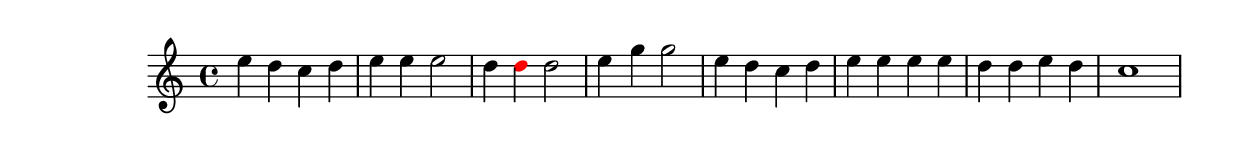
\version "2.18.2"
\language "english"

\header {
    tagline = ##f
}

\layout {}

\paper {}

\score {
    \new Staff
    {
        {   % measure
            \time 4/4
            \tweak color #black
            e''4
            \tweak color #black
            d''4
            \tweak color #black
            c''4
            \tweak color #black
            d''4
        }   % measure
        {   % measure
            \tweak color #black
            e''4
            \tweak color #black
            e''4
            \tweak color #black
            e''2
        }   % measure
        {   % measure
            \tweak color #black
            d''4
            \tweak color #red
            d''4
            d''2
        }   % measure
        {   % measure
            e''4
            g''4
            g''2
        }   % measure
        {   % measure
            e''4
            d''4
            c''4
            d''4
        }   % measure
        {   % measure
            e''4
            e''4
            e''4
            e''4
        }   % measure
        {   % measure
            d''4
            d''4
            e''4
            d''4
        }   % measure
        {   % measure
            c''1
        }   % measure
    }
}